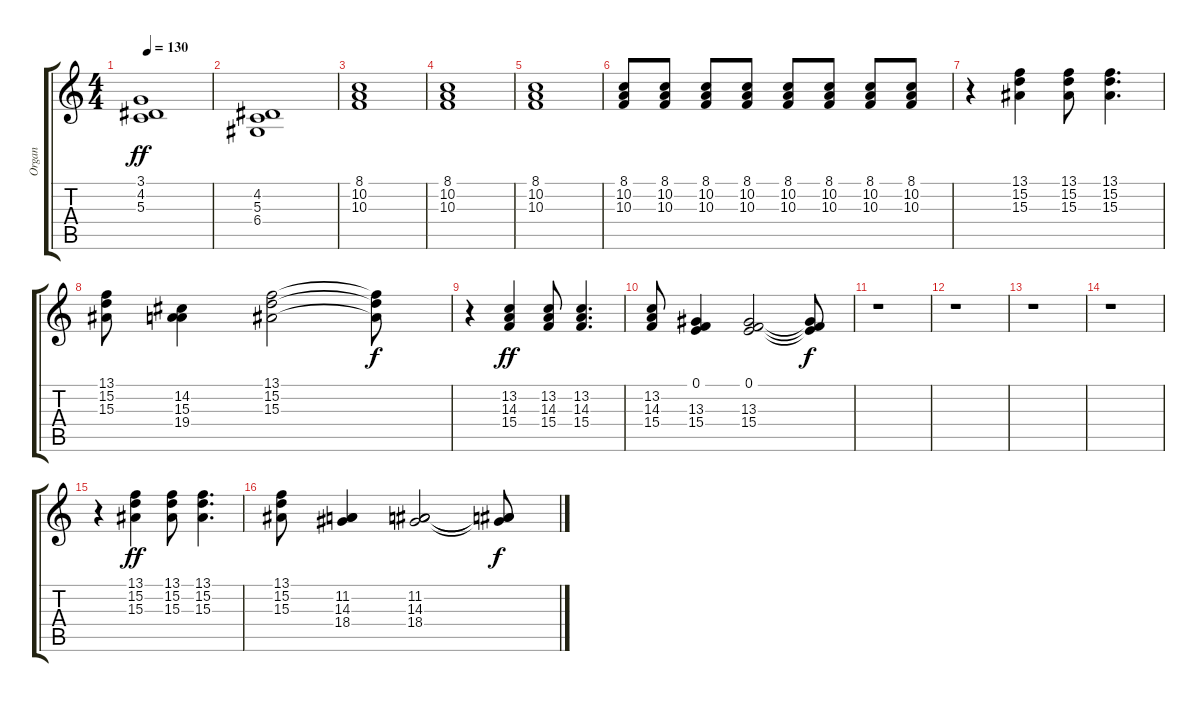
\track ("Organ" "Organ") {instrument drawbarorgan}
\staff {score tabs}
\tuning (E4 B3 G3 D3 A2 E2) {hide}
\ts (4 4)
\tempo 130
\clef g2
\ks c
(3.1 4.2 5.3).1{dy ff} |
(4.2 5.3 6.4).1 |
(8.1 10.2 10.3).1 |
(8.1 10.2 10.3).1 |
(8.1 10.2 10.3).1 |
(8.1 10.2 10.3).8 (8.1 10.2 10.3).8 (8.1 10.2 10.3).8 (8.1 10.2 10.3).8 (8.1 10.2 10.3).8 (8.1 10.2 10.3).8 (8.1 10.2 10.3).8 (8.1 10.2 10.3).8 |
r.4 (13.1 15.2 15.3).4 (13.1 15.2 15.3).8 (13.1 15.2 15.3).4{d} |
(13.1 15.2 15.3).8 (14.2 15.3 19.4).4 (13.1 15.2 15.3).2 (13.1{t} 15.2{t} 15.3{t}).8{dy f} |
r.4 (13.2 14.3 15.4).4{dy ff} (13.2 14.3 15.4).8 (13.2 14.3 15.4).4{d} |
(13.2 14.3 15.4).8 (0.1 13.3 15.4).4 (0.1 13.3 15.4).2 (0.1{t} 13.3{t} 15.4{t}).8{dy f} |
r.1 |
r.1 |
r.1 |
r.1 |
r.4 (13.1 15.2 15.3).4{dy ff} (13.1 15.2 15.3).8 (13.1 15.2 15.3).4{d} |
(13.1 15.2 15.3).8 (11.2 14.3 18.4).4 (11.2 14.3 18.4).2 (11.2{t} 14.3{t} 18.4{t}).8{dy f}
